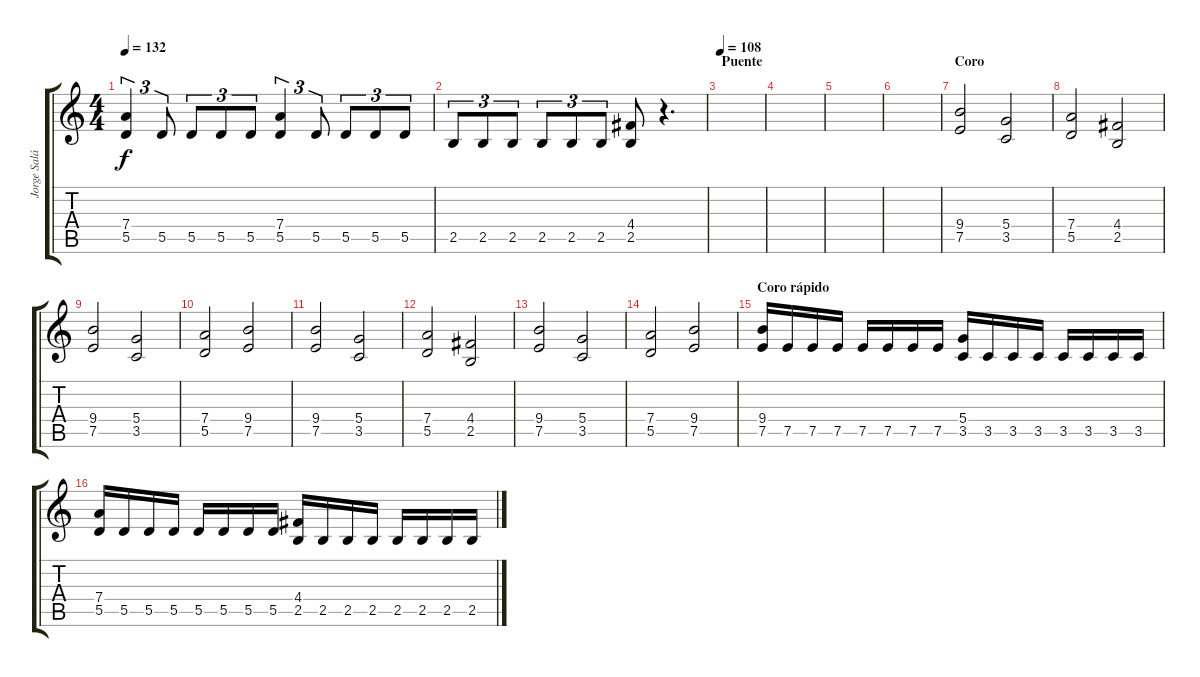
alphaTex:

\track ("Jorge Salán" "Jorge Salá") {instrument distortionguitar}
\staff {score tabs}
\tuning (E4 B3 G3 D3 A2 E2) {hide}
\ts (4 4)
\tempo 132
\clef g2
\ks c
(7.4 5.5).4{tu (3 2) dy f} 5.5.8{tu (3 2)} 5.5.8{tu (3 2)} 5.5.8{tu (3 2)} 5.5.8{tu (3 2)} (7.4 5.5).4{tu (3 2)} 5.5.8{tu (3 2)} 5.5.8{tu (3 2)} 5.5.8{tu (3 2)} 5.5.8{tu (3 2)} |
2.5.8{tu (3 2)} 2.5.8{tu (3 2)} 2.5.8{tu (3 2)} 2.5.8{tu (3 2)} 2.5.8{tu (3 2)} 2.5.8{tu (3 2)} (4.4 2.5).8 r.4{d} |
\section ("" "Puente")
\tempo 108
|
|
|
|
\section ("" "Coro")
(9.4 7.5).2{volume 11} (5.4 3.5).2 |
(7.4 5.5).2 (4.4 2.5).2 |
(9.4 7.5).2 (5.4 3.5).2 |
(7.4 5.5).2 (9.4 7.5).2 |
(9.4 7.5).2 (5.4 3.5).2 |
(7.4 5.5).2 (4.4 2.5).2 |
(9.4 7.5).2 (5.4 3.5).2 |
(7.4 5.5).2 (9.4 7.5).2 |
\section ("" "Coro rápido")
(9.4 7.5).16 7.5.16 7.5.16 7.5.16 7.5.16 7.5.16 7.5.16 7.5.16 (5.4 3.5).16 3.5.16 3.5.16 3.5.16 3.5.16 3.5.16 3.5.16 3.5.16 |
(7.4 5.5).16 5.5.16 5.5.16 5.5.16 5.5.16 5.5.16 5.5.16 5.5.16 (4.4 2.5).16 2.5.16 2.5.16 2.5.16 2.5.16 2.5.16 2.5.16 2.5.16
